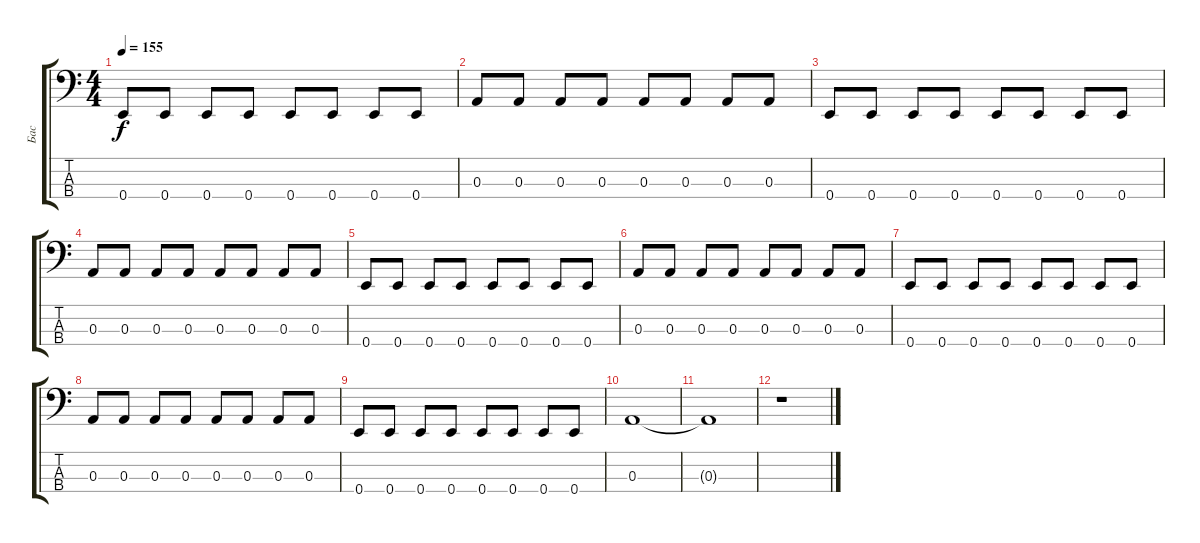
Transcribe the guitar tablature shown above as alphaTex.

\track ("Бас" "Бас") {instrument electricbassfinger}
\staff {score tabs}
\tuning (G2 D2 A1 E1) {hide}
\ts (4 4)
\tempo 155
\clef f4
\ks c
0.4.8{dy f} 0.4.8 0.4.8 0.4.8 0.4.8 0.4.8 0.4.8 0.4.8 |
0.3.8 0.3.8 0.3.8 0.3.8 0.3.8 0.3.8 0.3.8 0.3.8 |
0.4.8 0.4.8 0.4.8 0.4.8 0.4.8 0.4.8 0.4.8 0.4.8 |
0.3.8 0.3.8 0.3.8 0.3.8 0.3.8 0.3.8 0.3.8 0.3.8 |
0.4.8 0.4.8 0.4.8 0.4.8 0.4.8 0.4.8 0.4.8 0.4.8 |
0.3.8 0.3.8 0.3.8 0.3.8 0.3.8 0.3.8 0.3.8 0.3.8 |
0.4.8 0.4.8 0.4.8 0.4.8 0.4.8 0.4.8 0.4.8 0.4.8 |
0.3.8 0.3.8 0.3.8 0.3.8 0.3.8 0.3.8 0.3.8 0.3.8 |
0.4.8 0.4.8 0.4.8 0.4.8 0.4.8 0.4.8 0.4.8 0.4.8 |
0.3.1 |
0.3{t}.1 |
r.1
